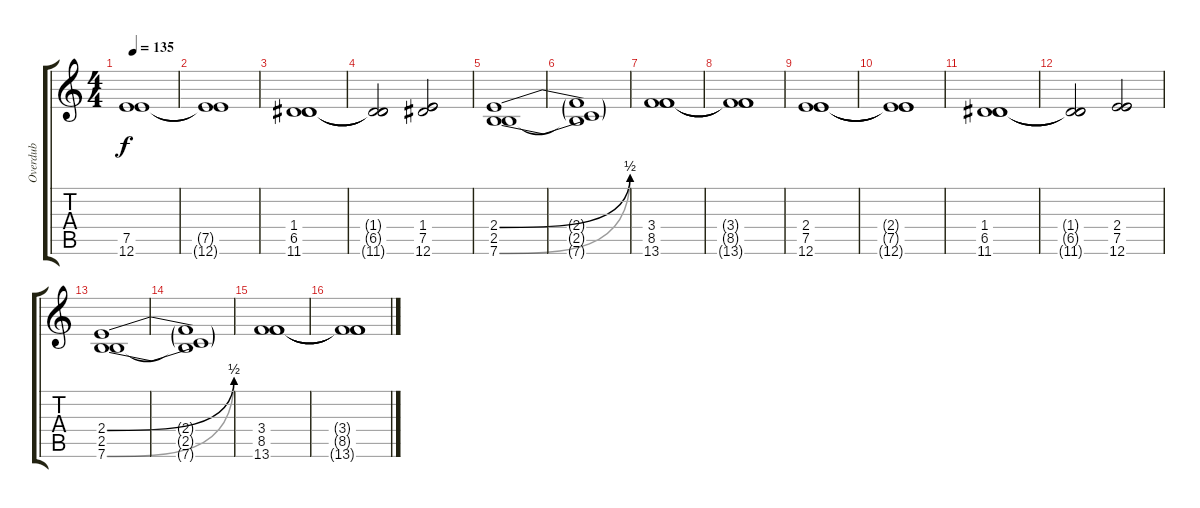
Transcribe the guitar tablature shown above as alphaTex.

\track ("Overdub" "Overdub") {instrument distortionguitar}
\staff {score tabs}
\tuning (E4 B3 G3 D3 A2 E2) {hide}
\ts (4 4)
\tempo 135
\clef g2
\ks c
(7.5 12.6).1{dy f} |
(7.5{t} 12.6{t}).1 |
(1.4 6.5 11.6).1 |
(1.4{t} 6.5{t} 11.6{t}).2 (1.4 7.5 12.6).2 |
(2.4{be (bend 0 0 60 2)} 2.5 7.6{be (bend 0 0 60 2)}).1 |
(2.4{t} 2.5{t} 7.6{t}).1 |
(3.4 8.5 13.6).1 |
(3.4{t} 8.5{t} 13.6{t}).1 |
(2.4 7.5 12.6).1 |
(2.4{t} 7.5{t} 12.6{t}).1 |
(1.4 6.5 11.6).1 |
(1.4{t} 6.5{t} 11.6{t}).2 (2.4 7.5 12.6).2 |
(2.4{be (bend 0 0 60 2)} 2.5 7.6{be (bend 0 0 60 2)}).1 |
(2.4{t} 2.5{t} 7.6{t}).1 |
(3.4 8.5 13.6).1 |
(3.4{t} 8.5{t} 13.6{t}).1
